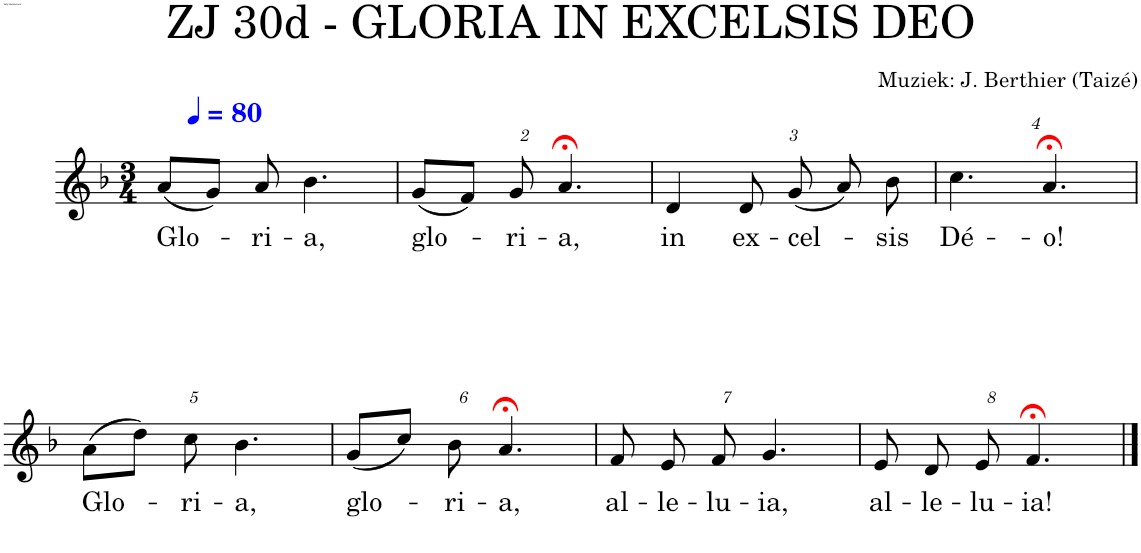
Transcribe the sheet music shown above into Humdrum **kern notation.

**kern	**text
*part1	*part1
*staff1	*staff1
*I"Vrouwenstemmen	*
*clefG2	*
*k[b-]	*
*M3/4	*
*MM80	*
=1	=1
!	!LO:LY:b
(8a/L	Glo-
8g/J)	.
!	!LO:LY:b
8a/	-ri-
!	!LO:LY:b
4.b-\	-a,
=2	=2
!	!LO:LY:b
(8g/L	glo-
8f/J)	.
!	!LO:LY:b
8g/	-ri-
!	!LO:LY:b
4.a;</	-a,
=3	=3
!	!LO:LY:b
4d/	in
!	!LO:LY:b
8d/	ex-
!	!LO:LY:b
(8g/	-cel-
8a/)	.
!	!LO:LY:b
8b-\	-sis
=4	=4
!	!LO:LY:b
4.cc\	Dé-
!	!LO:LY:b
4.a;</	-o!
!!LO:LB:g=z
=5	=5
!	!LO:LY:b
(8a\L	Glo-
8dd\J)	.
!	!LO:LY:b
8cc\	-ri-
!	!LO:LY:b
4.b-\	-a,
=6	=6
!	!LO:LY:b
(8g/L	glo-
8cc/J)	.
!	!LO:LY:b
8b-\	-ri-
!	!LO:LY:b
4.a;</	-a,
=7	=7
!	!LO:LY:b
8f/	al-
!	!LO:LY:b
8e/	-le-
!	!LO:LY:b
8f/	-lu-
!	!LO:LY:b
4.g/	-ia,
=8	=8
!	!LO:LY:b
8e/	al-
!	!LO:LY:b
8d/	-le-
!	!LO:LY:b
8e/	-lu-
!	!LO:LY:b
4.f;</	-ia!
==	==
*-	*-
